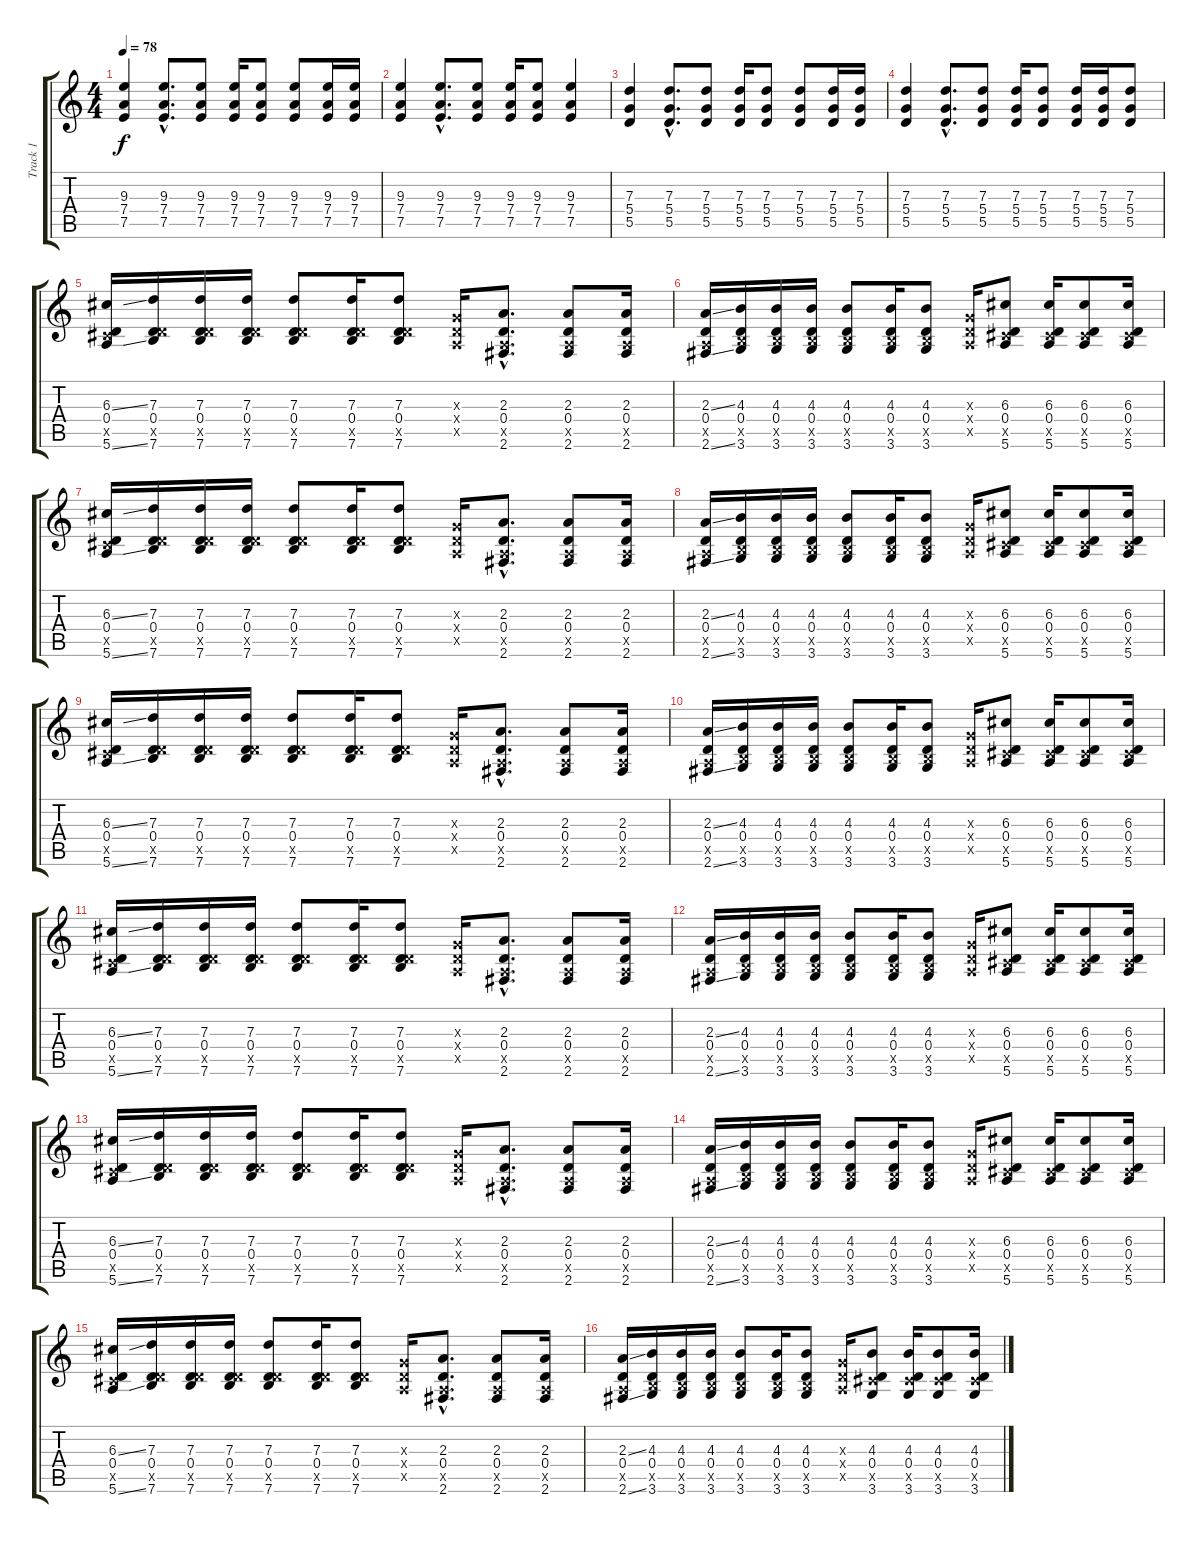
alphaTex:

\track ("Track 1" "Track 1") {instrument acousticguitarsteel}
\staff {score tabs}
\tuning (E4 B3 G3 D3 A2 E2) {hide}
\ts (4 4)
\tempo 78
\clef g2
\ks c
(9.3 7.4 7.5).4{dy f} (9.3{hac} 7.4{hac} 7.5{hac}).8{d} (9.3 7.4 7.5).8 (9.3 7.4 7.5).16 (9.3 7.4 7.5).8 (9.3 7.4 7.5).8 (9.3 7.4 7.5).16 (9.3 7.4 7.5).16 |
(9.3 7.4 7.5).4 (9.3{hac} 7.4{hac} 7.5{hac}).8{d} (9.3 7.4 7.5).8 (9.3 7.4 7.5).16 (9.3 7.4 7.5).8 (9.3 7.4 7.5).4 |
(7.3 5.4 5.5).4 (7.3{hac} 5.4{hac} 5.5{hac}).8{d} (7.3 5.4 5.5).8 (7.3 5.4 5.5).16 (7.3 5.4 5.5).8 (7.3 5.4 5.5).8 (7.3 5.4 5.5).16 (7.3 5.4 5.5).16 |
(7.3 5.4 5.5).4 (7.3{hac} 5.4{hac} 5.5{hac}).8{d} (7.3 5.4 5.5).8 (7.3 5.4 5.5).16 (7.3 5.4 5.5).8 (7.3 5.4 5.5).16 (7.3 5.4 5.5).16 (7.3 5.4 5.5).8 |
(6.3{ss} 0.4 4.5{x} 5.6{ss}).16 (7.3 0.4 5.5{x} 7.6).16 (7.3 0.4 5.5{x} 7.6).16 (7.3 0.4 5.5{x} 7.6).16 (7.3 0.4 5.5{x} 7.6).8 (7.3 0.4 5.5{x} 7.6).16 (7.3 0.4 5.5{x} 7.6).8 (0.3{x} 0.4{x} 0.5{x}).16 (2.3{hac} 0.4{hac} 0.5{hac x} 2.6{hac}).8{d} (2.3 0.4 0.5{x} 2.6).8 (2.3 0.4 0.5{x} 2.6).16 |
(2.3{ss} 0.4 0.5{x} 2.6{ss}).16 (4.3 0.4 2.5{x} 3.6).16 (4.3 0.4 2.5{x} 3.6).16 (4.3 0.4 2.5{x} 3.6).16 (4.3 0.4 2.5{x} 3.6).8 (4.3 0.4 2.5{x} 3.6).16 (4.3 0.4 2.5{x} 3.6).8 (0.3{x} 0.4{x} 0.5{x}).16 (6.3 0.4 4.5{x} 5.6).8 (6.3 0.4 4.5{x} 5.6).16 (6.3 0.4 4.5{x} 5.6).8 (6.3 0.4 4.5{x} 5.6).16 |
(6.3{ss} 0.4 4.5{x} 5.6{ss}).16 (7.3 0.4 5.5{x} 7.6).16 (7.3 0.4 5.5{x} 7.6).16 (7.3 0.4 5.5{x} 7.6).16 (7.3 0.4 5.5{x} 7.6).8 (7.3 0.4 5.5{x} 7.6).16 (7.3 0.4 5.5{x} 7.6).8 (0.3{x} 0.4{x} 0.5{x}).16 (2.3{hac} 0.4{hac} 0.5{hac x} 2.6{hac}).8{d} (2.3 0.4 0.5{x} 2.6).8 (2.3 0.4 0.5{x} 2.6).16 |
(2.3{ss} 0.4 0.5{x} 2.6{ss}).16 (4.3 0.4 2.5{x} 3.6).16 (4.3 0.4 2.5{x} 3.6).16 (4.3 0.4 2.5{x} 3.6).16 (4.3 0.4 2.5{x} 3.6).8 (4.3 0.4 2.5{x} 3.6).16 (4.3 0.4 2.5{x} 3.6).8 (0.3{x} 0.4{x} 0.5{x}).16 (6.3 0.4 4.5{x} 5.6).8 (6.3 0.4 4.5{x} 5.6).16 (6.3 0.4 4.5{x} 5.6).8 (6.3 0.4 4.5{x} 5.6).16 |
(6.3{ss} 0.4 4.5{x} 5.6{ss}).16 (7.3 0.4 5.5{x} 7.6).16 (7.3 0.4 5.5{x} 7.6).16 (7.3 0.4 5.5{x} 7.6).16 (7.3 0.4 5.5{x} 7.6).8 (7.3 0.4 5.5{x} 7.6).16 (7.3 0.4 5.5{x} 7.6).8 (0.3{x} 0.4{x} 0.5{x}).16 (2.3{hac} 0.4{hac} 0.5{hac x} 2.6{hac}).8{d} (2.3 0.4 0.5{x} 2.6).8 (2.3 0.4 0.5{x} 2.6).16 |
(2.3{ss} 0.4 0.5{x} 2.6{ss}).16 (4.3 0.4 2.5{x} 3.6).16 (4.3 0.4 2.5{x} 3.6).16 (4.3 0.4 2.5{x} 3.6).16 (4.3 0.4 2.5{x} 3.6).8 (4.3 0.4 2.5{x} 3.6).16 (4.3 0.4 2.5{x} 3.6).8 (0.3{x} 0.4{x} 0.5{x}).16 (6.3 0.4 4.5{x} 5.6).8 (6.3 0.4 4.5{x} 5.6).16 (6.3 0.4 4.5{x} 5.6).8 (6.3 0.4 4.5{x} 5.6).16 |
(6.3{ss} 0.4 4.5{x} 5.6{ss}).16 (7.3 0.4 5.5{x} 7.6).16 (7.3 0.4 5.5{x} 7.6).16 (7.3 0.4 5.5{x} 7.6).16 (7.3 0.4 5.5{x} 7.6).8 (7.3 0.4 5.5{x} 7.6).16 (7.3 0.4 5.5{x} 7.6).8 (0.3{x} 0.4{x} 0.5{x}).16 (2.3{hac} 0.4{hac} 0.5{hac x} 2.6{hac}).8{d} (2.3 0.4 0.5{x} 2.6).8 (2.3 0.4 0.5{x} 2.6).16 |
(2.3{ss} 0.4 0.5{x} 2.6{ss}).16 (4.3 0.4 2.5{x} 3.6).16 (4.3 0.4 2.5{x} 3.6).16 (4.3 0.4 2.5{x} 3.6).16 (4.3 0.4 2.5{x} 3.6).8 (4.3 0.4 2.5{x} 3.6).16 (4.3 0.4 2.5{x} 3.6).8 (0.3{x} 0.4{x} 0.5{x}).16 (6.3 0.4 4.5{x} 5.6).8 (6.3 0.4 4.5{x} 5.6).16 (6.3 0.4 4.5{x} 5.6).8 (6.3 0.4 4.5{x} 5.6).16 |
(6.3{ss} 0.4 4.5{x} 5.6{ss}).16 (7.3 0.4 5.5{x} 7.6).16 (7.3 0.4 5.5{x} 7.6).16 (7.3 0.4 5.5{x} 7.6).16 (7.3 0.4 5.5{x} 7.6).8 (7.3 0.4 5.5{x} 7.6).16 (7.3 0.4 5.5{x} 7.6).8 (0.3{x} 0.4{x} 0.5{x}).16 (2.3{hac} 0.4{hac} 0.5{hac x} 2.6{hac}).8{d} (2.3 0.4 0.5{x} 2.6).8 (2.3 0.4 0.5{x} 2.6).16 |
(2.3{ss} 0.4 0.5{x} 2.6{ss}).16 (4.3 0.4 2.5{x} 3.6).16 (4.3 0.4 2.5{x} 3.6).16 (4.3 0.4 2.5{x} 3.6).16 (4.3 0.4 2.5{x} 3.6).8 (4.3 0.4 2.5{x} 3.6).16 (4.3 0.4 2.5{x} 3.6).8 (0.3{x} 0.4{x} 0.5{x}).16 (6.3 0.4 4.5{x} 5.6).8 (6.3 0.4 4.5{x} 5.6).16 (6.3 0.4 4.5{x} 5.6).8 (6.3 0.4 4.5{x} 5.6).16 |
(6.3{ss} 0.4 4.5{x} 5.6{ss}).16 (7.3 0.4 5.5{x} 7.6).16 (7.3 0.4 5.5{x} 7.6).16 (7.3 0.4 5.5{x} 7.6).16 (7.3 0.4 5.5{x} 7.6).8 (7.3 0.4 5.5{x} 7.6).16 (7.3 0.4 5.5{x} 7.6).8 (0.3{x} 0.4{x} 0.5{x}).16 (2.3{hac} 0.4{hac} 0.5{hac x} 2.6{hac}).8{d} (2.3 0.4 0.5{x} 2.6).8 (2.3 0.4 0.5{x} 2.6).16 |
(2.3{ss} 0.4 0.5{x} 2.6{ss}).16 (4.3 0.4 2.5{x} 3.6).16 (4.3 0.4 2.5{x} 3.6).16 (4.3 0.4 2.5{x} 3.6).16 (4.3 0.4 2.5{x} 3.6).8 (4.3 0.4 2.5{x} 3.6).16 (4.3 0.4 2.5{x} 3.6).8 (0.3{x} 0.4{x} 0.5{x}).16 (4.3 0.4 4.5{x} 3.6).8 (4.3 0.4 4.5{x} 3.6).16 (4.3 0.4 4.5{x} 3.6).8 (4.3 0.4 4.5{x} 3.6).16
